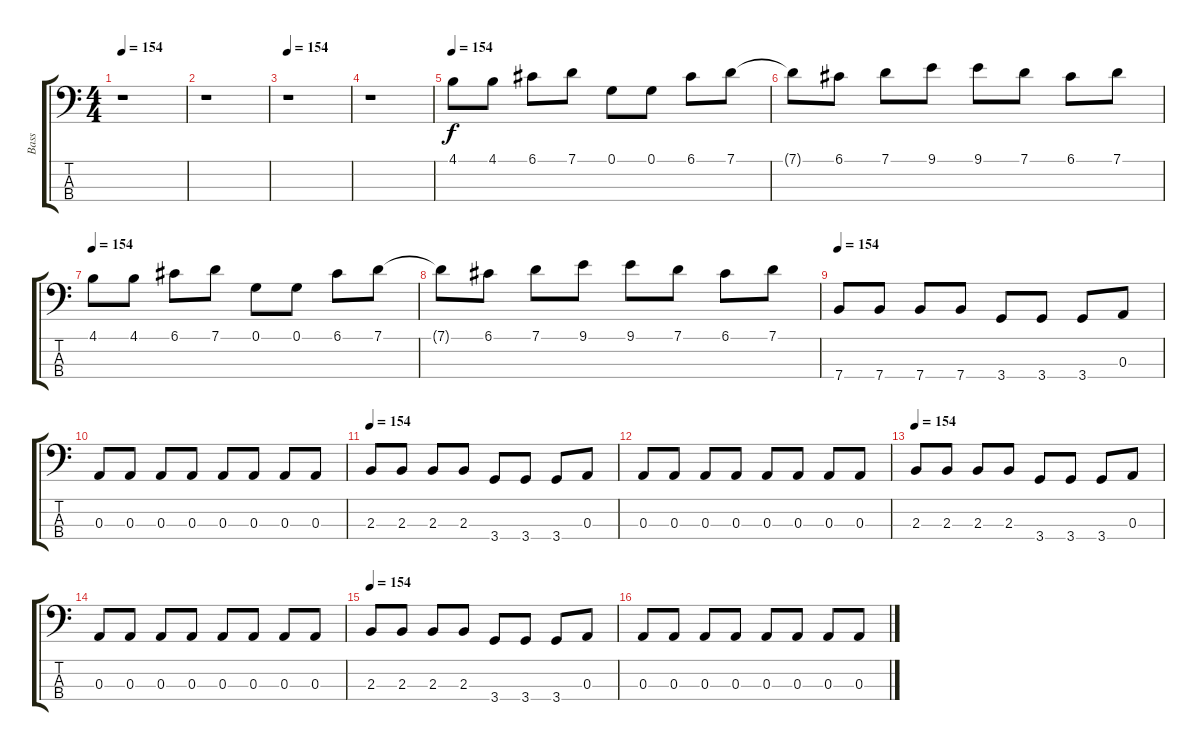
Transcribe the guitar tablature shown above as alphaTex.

\track ("Bass" "Bass") {instrument electricbassfinger}
\staff {score tabs}
\tuning (G2 D2 A1 E1) {hide}
\ts (4 4)
\tempo 154
\clef f4
\ks c
r.1{dy f instrument electricbassfinger} |
r.1 |
\tempo 154
r.1 |
r.1 |
\tempo 154
4.1.8 4.1.8 6.1.8 7.1.8 0.1.8 0.1.8 6.1.8 7.1.8 |
7.1{t}.8 6.1.8 7.1.8 9.1.8 9.1.8 7.1.8 6.1.8 7.1.8 |
\tempo 154
4.1.8 4.1.8 6.1.8 7.1.8 0.1.8 0.1.8 6.1.8 7.1.8 |
7.1{t}.8 6.1.8 7.1.8 9.1.8 9.1.8 7.1.8 6.1.8 7.1.8 |
\tempo 154
7.4.8 7.4.8 7.4.8 7.4.8 3.4.8 3.4.8 3.4.8 0.3.8 |
0.3.8 0.3.8 0.3.8 0.3.8 0.3.8 0.3.8 0.3.8 0.3.8 |
\tempo 154
2.3.8 2.3.8 2.3.8 2.3.8 3.4.8 3.4.8 3.4.8 0.3.8 |
0.3.8 0.3.8 0.3.8 0.3.8 0.3.8 0.3.8 0.3.8 0.3.8 |
\tempo 154
2.3.8 2.3.8 2.3.8 2.3.8 3.4.8 3.4.8 3.4.8 0.3.8 |
0.3.8 0.3.8 0.3.8 0.3.8 0.3.8 0.3.8 0.3.8 0.3.8 |
\tempo 154
2.3.8 2.3.8 2.3.8 2.3.8 3.4.8 3.4.8 3.4.8 0.3.8 |
0.3.8 0.3.8 0.3.8 0.3.8 0.3.8 0.3.8 0.3.8 0.3.8
